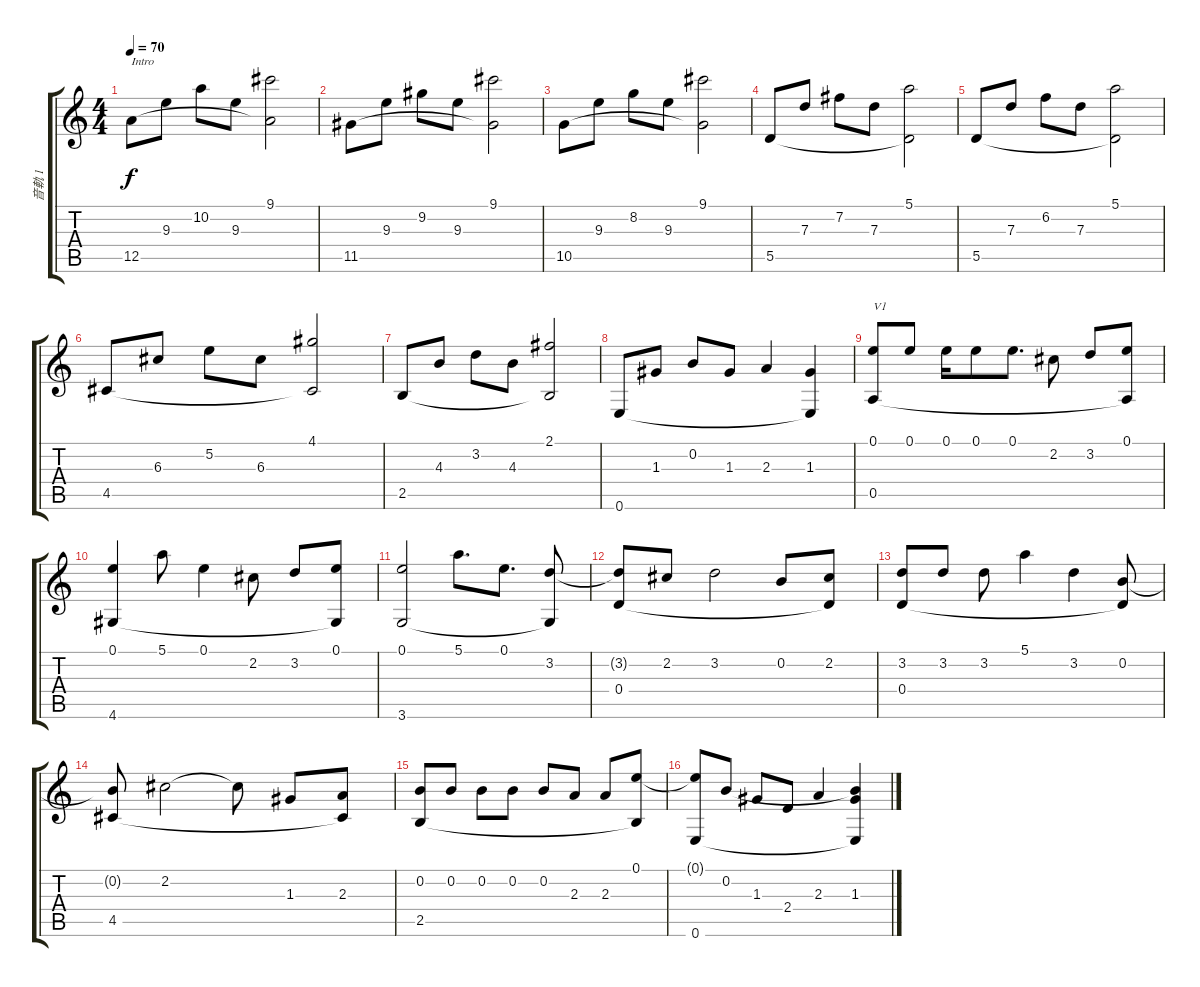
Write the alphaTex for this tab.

\track ("音軌 1" "音軌 1") {instrument acousticguitarnylon}
\staff {score tabs}
\tuning (E4 B3 G3 D3 A2 E2) {hide}
\ts (4 4)
\tempo 70
\clef g2
\ks c
12.5.8{txt "Intro" dy f instrument acousticguitarnylon} 9.3.8 10.2.8 9.3.8 (9.1 12.5{t}).2 |
11.5.8 9.3.8 9.2.8 9.3.8 (9.1 11.5{t}).2 |
10.5.8 9.3.8 8.2.8 9.3.8 (9.1 10.5{t}).2 |
5.5.8 7.3.8 7.2.8 7.3.8 (5.1 5.5{t}).2 |
5.5.8 7.3.8 6.2.8 7.3.8 (5.1 5.5{t}).2 |
4.5.8 6.3.8 5.2.8 6.3.8 (4.1 4.5{t}).2 |
2.5.8 4.3.8 3.2.8 4.3.8 (2.1 2.5{t}).2 |
0.6.8 1.3.8 0.2.8 1.3.8 2.3.4 (1.3 0.6{t}).4 |
(0.1 0.5).8{txt "V1"} 0.1.8 0.1.16 0.1.8 0.1.8{d} 2.2.8 3.2.8 (0.1 0.5{t}).8 |
(0.1 4.6).4 5.1.8 0.1.4 2.2.8 3.2.8 (0.1 4.6{t}).8 |
(0.1 3.6).2 5.1.8{d} 0.1.8{d} (3.2 3.6{t}).8 |
(3.2{t} 0.4).8 2.2.8 3.2.2 0.2.8 (2.2 0.4{t}).8 |
(3.2 0.4).8 3.2.8 3.2.8 5.1.4 3.2.4 (0.2 0.4{t}).8 |
(0.2{t} 4.5).8 2.2.2 2.2{t}.8 1.3.8 (2.3 4.5{t}).8 |
(0.2 2.5).8 0.2.8 0.2.8 0.2.8 0.2.8 2.3.8 2.3.8 (0.1 2.5{t}).8 |
(0.1{t} 0.6).8 0.2.8 1.3.8 2.4.8 2.3.4 (0.2{t} 1.3 0.6{t}).4
